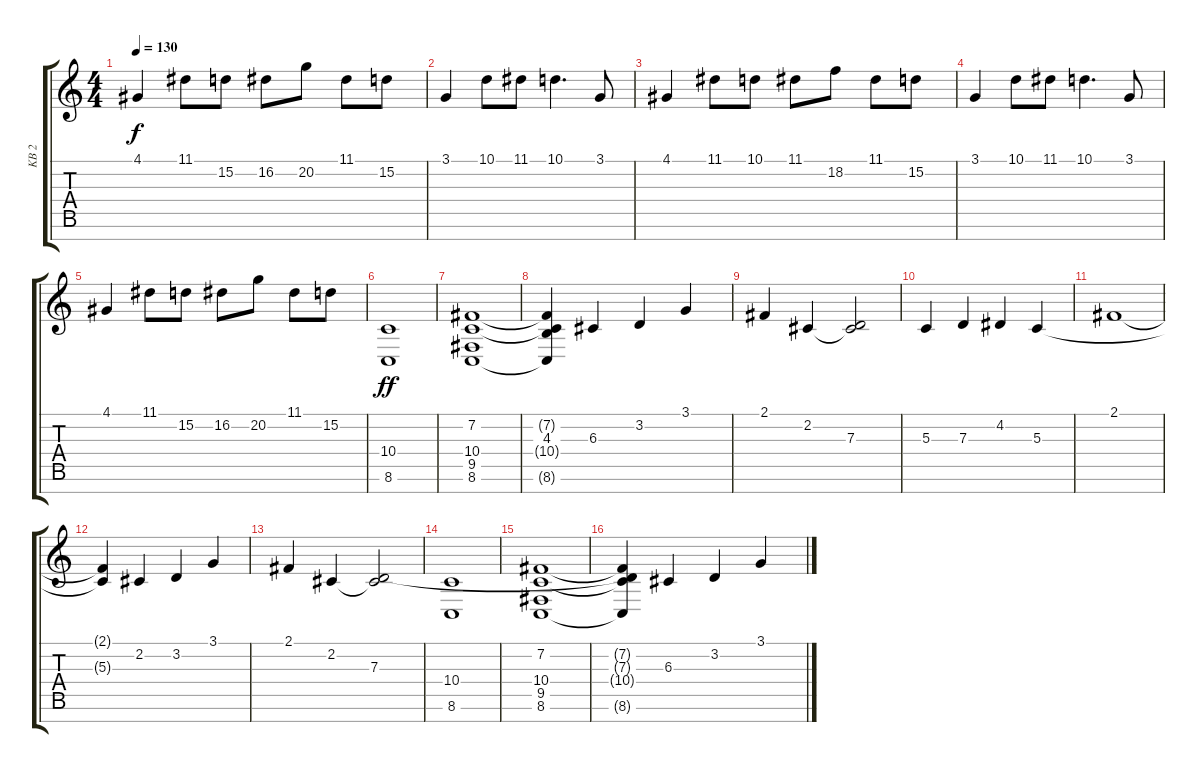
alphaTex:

\track ("KB 2" "KB 2") {instrument synthstrings1}
\staff {score tabs}
\tuning (E4 B3 G3 D3 A2 E2 B1) {hide}
\ts (4 4)
\tempo 130
\clef g2
\ks c
4.1.4{dy f} 11.1.8 15.2.8 16.2.8 20.2.8 11.1.8 15.2.8 |
3.1.4 10.1.8 11.1.8 10.1.4{d} 3.1.8 |
4.1.4 11.1.8 10.1.8 11.1.8 18.2.8 11.1.8 15.2.8 |
3.1.4 10.1.8 11.1.8 10.1.4{d} 3.1.8 |
4.1.4 11.1.8 15.2.8 16.2.8 20.2.8 11.1.8 15.2.8 |
(10.4 8.6).1{dy ff} |
(7.2 10.4 9.5 8.6).1 |
(7.2{t} 4.3 10.4{t} 8.6{t}).4 6.3.4 3.2.4 3.1.4 |
2.1.4 2.2.4 (2.2{t} 7.3).2 |
5.3.4 7.3.4 4.2.4 5.3.4 |
2.1.1 |
(2.1{t} 5.3{t}).4 2.2.4 3.2.4 3.1.4 |
2.1.4 2.2.4 (2.2{t} 7.3).2 |
(10.4 8.6).1 |
(7.2 10.4 9.5 8.6).1 |
(7.2{t} 7.3{t} 10.4{t} 8.6{t}).4 6.3.4 3.2.4 3.1.4
